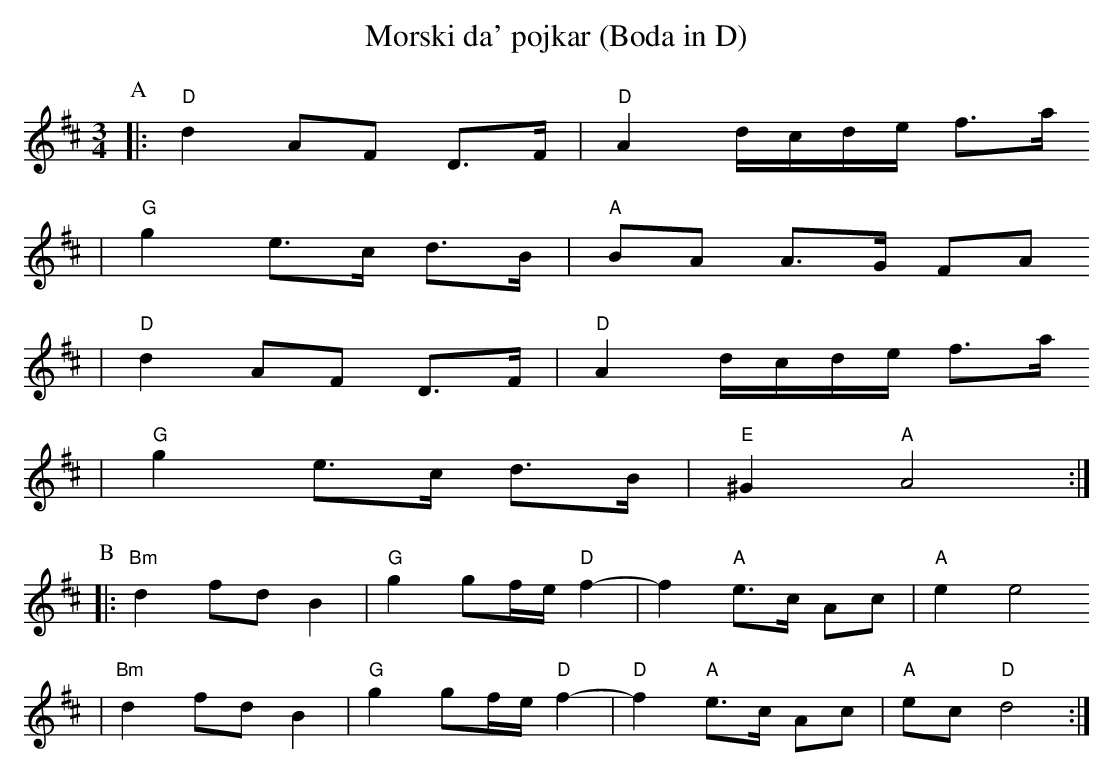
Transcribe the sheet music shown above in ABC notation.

X:1
T:Morski da' pojkar (Boda in D)
M:3/4
L:1/8
K:D
P:A
|: "D"d2 AF D>F | "D"A2 d/c/d/e/ f>a
| "G"g2 e>c d>B | "A"BA A>G FA
| "D"d2 AF D>F | "D"A2 d/c/d/e/ f>a
| "G"g2 e>c d>B | "E"^G2 "A"A4 :|
P:B
|: "Bm"d2 fd B2 | "G"g2 gf/e/ "D"f2- | f2 "A"e>c Ac | "A"e2 e4
|  "Bm"d2 fd B2 | "G"g2 gf/e/ "D"f2- | "D"f2 "A"e>c Ac | "A"ec "D"d4 :|
